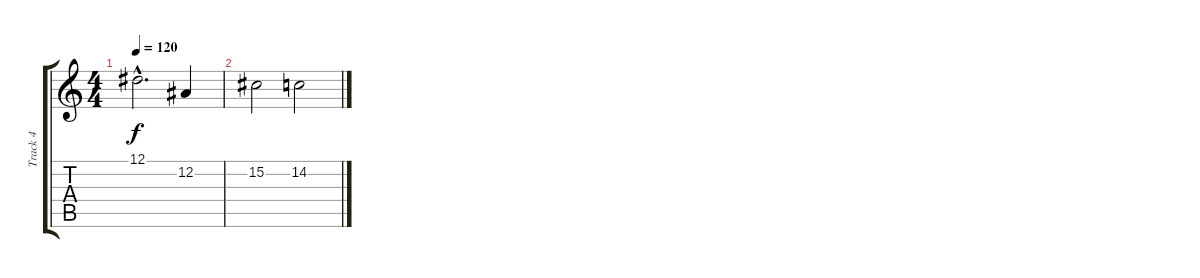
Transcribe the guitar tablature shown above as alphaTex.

\track ("Track 4" "Track 4") {instrument acousticgrandpiano}
\staff {score tabs}
\tuning (Eb4 Bb3 Gb3 Db3 Ab2 Eb2) {hide}
\ts (4 4)
\tempo 120
\clef g2
\ks c
12.1{hac}.2{d dy f} 12.2.4 |
15.2.2 14.2.2
